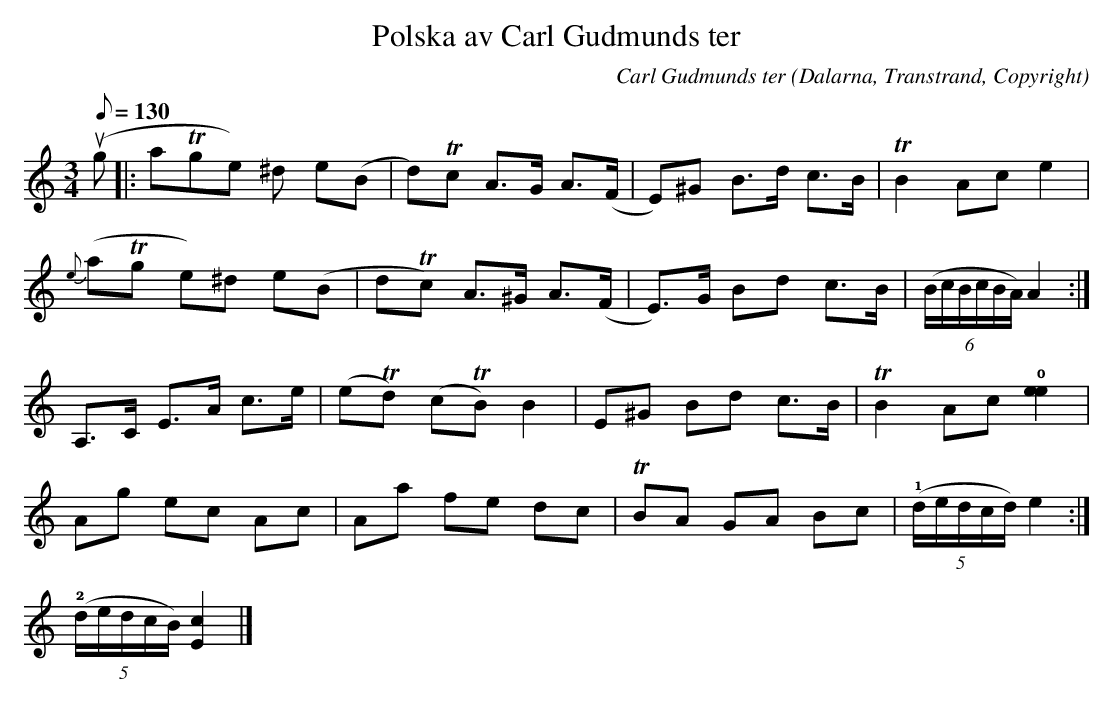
X:1
T:Polska av Carl Gudmunds ter
C:Carl Gudmunds ter
O:Dalarna, Transtrand, Copyright
M:3/4
L:1/8
K:Am
Q:130
u(g|:aTge) ^d e(B|d)Tc A>G A>(F|E)^G B>d c>B | TB2 Ac e2|
{e}(aTg e)^d e(B|dTc) A>^G A>(F|E)>G Bd c>B | (6(B/c/B/c/B/A/) A2 :|
A,>C E>A c>e|(eTd) (cTB) B2 | E^G Bd c>B | TB2 Ac !0! [e2e2]|
Ag ec Ac | Aa fe dc| TBA GA Bc | !1! (5(d/e/d/c/d/) e2 :|
!2! (5(d/e/d/c/B/) [c2E2] |]
